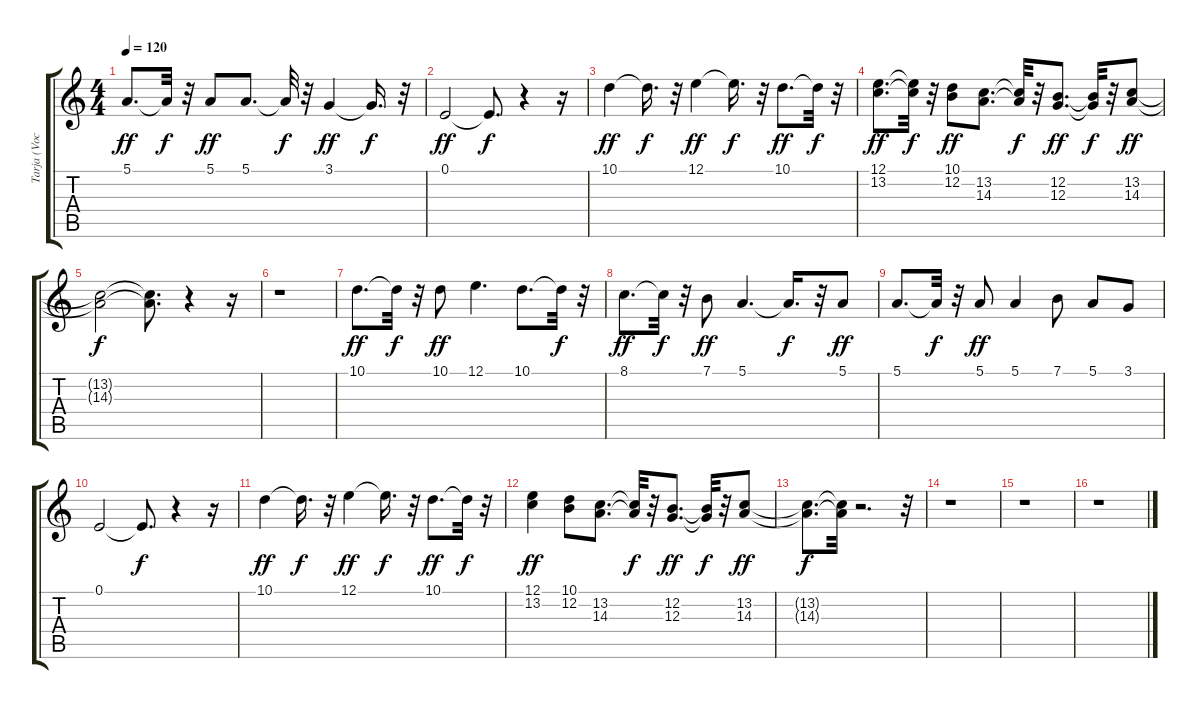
\track ("Tarja (Vocals)" "Tarja (Voc") {instrument acousticgrandpiano}
\staff {score tabs}
\tuning (E4 B3 G3 D3 A2 E2) {hide}
\ts (4 4)
\tempo 120
\clef g2
\ks c
5.1.8{d dy ff} 5.1{t}.32{dy f} r.32 5.1.8{dy ff} 5.1.8{d} 5.1{t}.32{dy f} r.32 3.1.4{dy ff} 3.1{t}.16{d dy f} r.32 |
0.1.2{dy ff} 0.1{t}.8{d dy f} r.4 r.16 |
10.1.4{dy ff} 10.1{t}.16{d dy f} r.32 12.1.4{dy ff} 12.1{t}.16{d dy f} r.32 10.1.8{d dy ff} 10.1{t}.32{dy f} r.32 |
(12.1 13.2).8{d dy ff} (12.1{t} 13.2{t}).32{dy f} r.32 (10.1 12.2).8{dy ff} (13.2 14.3).8{d} (13.2{t} 14.3{t}).32{dy f} r.32 (12.2 12.3).8{d dy ff} (12.2{t} 12.3{t}).32{dy f} r.32 (13.2 14.3).8{dy ff} |
(13.2{t} 14.3{t}).2{dy f} (13.2{t} 14.3{t}).8{d} r.4 r.16 |
r.1 |
10.1.8{d dy ff} 10.1{t}.32{dy f} r.32 10.1.8{dy ff} 12.1.4{d} 10.1.8{d} 10.1{t}.32{dy f} r.32 |
8.1.8{d dy ff} 8.1{t}.32{dy f} r.32 7.1.8{dy ff} 5.1.4{d} 5.1{t}.16{d dy f} r.32 5.1.8{dy ff} |
5.1.8{d} 5.1{t}.32{dy f} r.32 5.1.8{dy ff} 5.1.4 7.1.8 5.1.8 3.1.8 |
0.1.2 0.1{t}.8{d dy f} r.4 r.16 |
10.1.4{dy ff} 10.1{t}.16{d dy f} r.32 12.1.4{dy ff} 12.1{t}.16{d dy f} r.32 10.1.8{d dy ff} 10.1{t}.32{dy f} r.32 |
(12.1 13.2).4{dy ff} (10.1 12.2).8 (13.2 14.3).8{d} (13.2{t} 14.3{t}).32{dy f} r.32 (12.2 12.3).8{d dy ff} (12.2{t} 12.3{t}).32{dy f} r.32 (13.2 14.3).8{dy ff} |
(13.2{t} 14.3{t}).8{d dy f} (13.2{t} 14.3{t}).32 r.2{d} r.32 |
r.1 |
r.1 |
r.1
